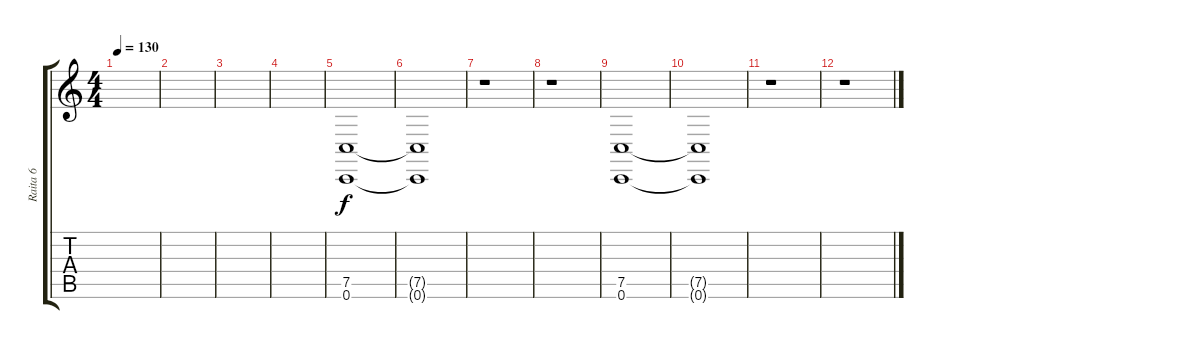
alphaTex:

\track ("Raita 6" "Raita 6") {instrument frenchhorn}
\staff {score tabs}
\tuning (C4 G3 Eb3 Bb2 F2 C2) {hide}
\ts (4 4)
\tempo 130
\clef g2
\ks c
|
|
|
|
(7.5 0.6).1 |
(7.5{t} 0.6{t}).1 |
r.1 |
r.1 |
(7.5 0.6).1 |
(7.5{t} 0.6{t}).1 |
r.1 |
r.1
